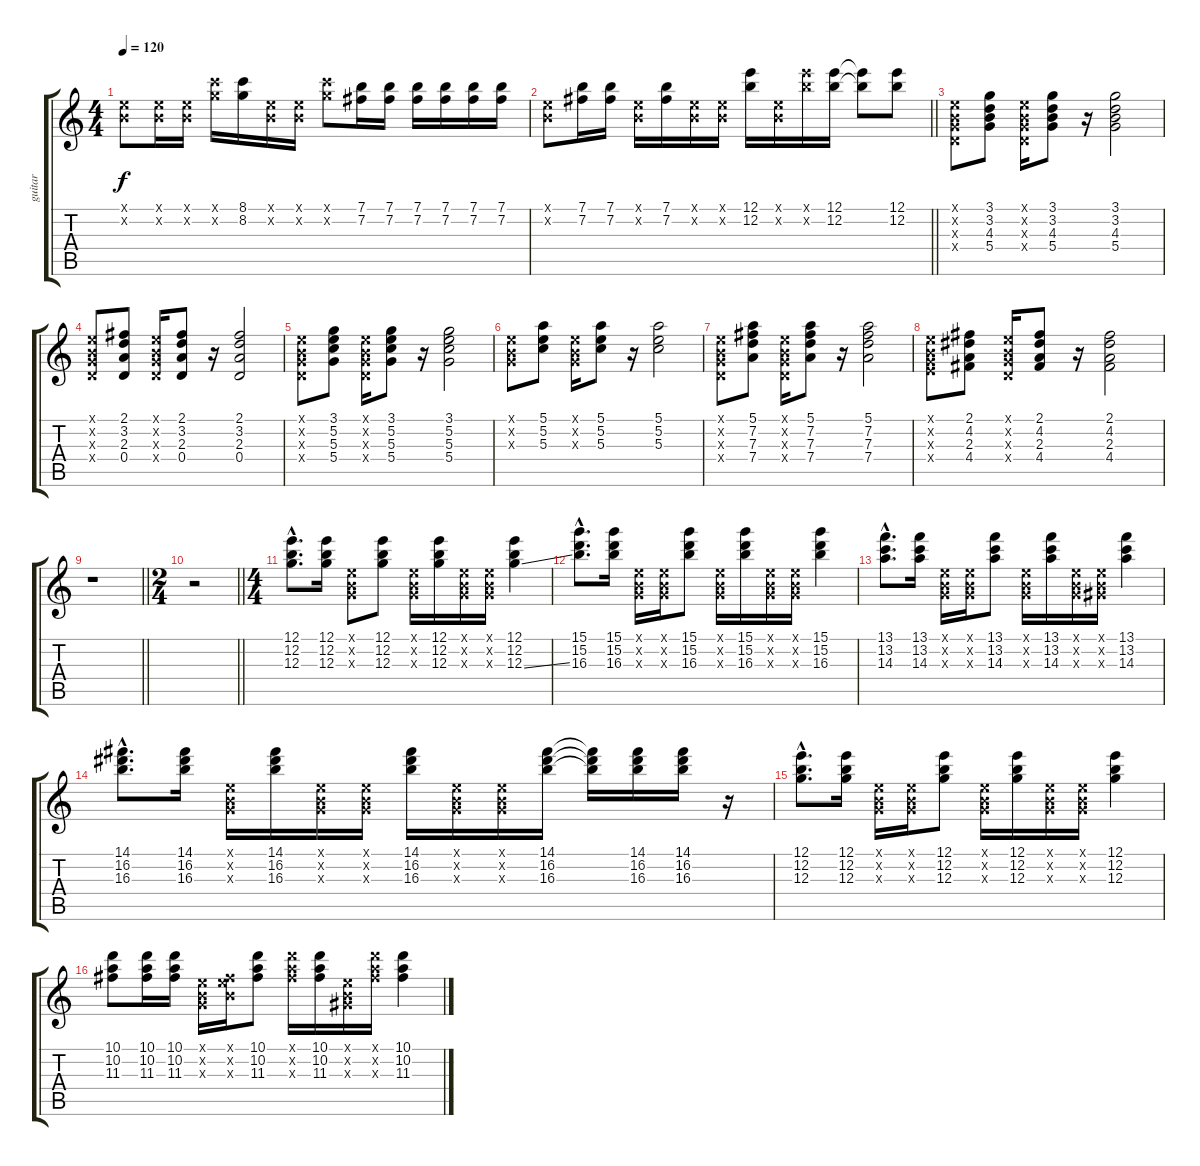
\track ("guitar" "guitar") {instrument acousticguitarnylon}
\staff {score tabs}
\tuning (E4 B3 G3 D3 A2 E2) {hide}
\ts (4 4)
\tempo 120
\clef g2
\ks c
(0.1{x} 0.2{x}).8{dy f} (0.1{x} 0.2{x}).16 (0.1{x} 0.2{x}).16 (8.1{x} 8.2{x}).16 (8.1 8.2).16 (0.1{x} 0.2{x}).16 (0.1{x} 0.2{x}).16 (8.1{x} 8.2{x}).8 (7.1 7.2).16 (7.1 7.2).16 (7.1 7.2).16 (7.1 7.2).16 (7.1 7.2).16 (7.1 7.2).16 |
\barLineRight lightlight
(0.1{x} 0.2{x}).8 (7.1 7.2).16 (7.1 7.2).16 (0.1{x} 0.2{x}).16 (7.1 7.2).16 (0.1{x} 0.2{x}).16 (0.1{x} 0.2{x}).16 (12.1 12.2).16 (0.1{x} 0.2{x}).16 (12.1{x} 12.2{x}).16 (12.1 12.2).16 (12.1{t} 12.2{t}).8 (12.1 12.2).8 |
(0.1{x} 0.2{x} 0.3{x} 0.4{x}).8 (3.1 3.2 4.3 5.4).8 (0.1{x} 0.2{x} 0.3{x} 0.4{x}).16 (3.1 3.2 4.3 5.4).8 r.16 (3.1 3.2 4.3 5.4).2 |
(0.1{x} 0.2{x} 0.3{x} 0.4{x}).8 (2.1 3.2 2.3 0.4).8 (0.1{x} 0.2{x} 0.3{x} 0.4{x}).16 (2.1 3.2 2.3 0.4).8 r.16 (2.1 3.2 2.3 0.4).2 |
(0.1{x} 0.2{x} 0.3{x} 0.4{x}).8 (3.1 5.2 5.3 5.4).8 (0.1{x} 0.2{x} 0.3{x} 0.4{x}).16 (3.1 5.2 5.3 5.4).8 r.16 (3.1 5.2 5.3 5.4).2 |
(0.1{x} 0.2{x} 0.3{x}).8 (5.1 5.2 5.3).8 (0.1{x} 0.2{x} 0.3{x}).16 (5.1 5.2 5.3).8 r.16 (5.1 5.2 5.3).2 |
(0.1{x} 0.2{x} 0.3{x} 0.4{x}).8 (5.1 7.2 7.3 7.4).8 (0.1{x} 0.2{x} 0.3{x} 0.4{x}).16 (5.1 7.2 7.3 7.4).8 r.16 (5.1 7.2 7.3 7.4).2 |
(0.1{x} 0.2{x} 0.3{x} 2.4{x}).8 (2.1 4.2 2.3 4.4).8 (0.1{x} 0.2{x} 0.3{x} 0.4{x}).16 (2.1 4.2 2.3 4.4).8 r.16 (2.1 4.2 2.3 4.4).2 |
\barLineRight lightlight
r.1 |
\ts (2 4)
\barLineRight lightlight
r.2 |
\ts (4 4)
(12.1{hac} 12.2{hac} 12.3{hac}).8{d} (12.1 12.2 12.3).16 (0.1{x} 0.2{x} 0.3{x}).8 (12.1 12.2 12.3).8 (0.1{x} 0.2{x} 0.3{x}).16 (12.1 12.2 12.3).16 (0.1{x} 0.2{x} 0.3{x}).16 (0.1{x} 0.2{x} 0.3{x}).16 (12.1 12.2 12.3{ss}).4 |
(15.1{hac} 15.2{hac} 16.3{hac}).8{d} (15.1 15.2 16.3).16 (0.1{x} 0.2{x} 0.3{x}).16 (0.1{x} 0.2{x} 0.3{x}).16 (15.1 15.2 16.3).8 (0.1{x} 0.2{x} 0.3{x}).16 (15.1 15.2 16.3).16 (0.1{x} 0.2{x} 0.3{x}).16 (0.1{x} 0.2{x} 0.3{x}).16 (15.1 15.2 16.3).4 |
(13.1{hac} 13.2{hac} 14.3{hac}).8{d} (13.1 13.2 14.3).16 (0.1{x} 0.2{x} 0.3{x}).16 (0.1{x} 0.2{x} 0.3{x}).16 (13.1 13.2 14.3).8 (0.1{x} 0.2{x} 0.3{x}).16 (13.1 13.2 14.3).16 (0.1{x} 0.2{x} 0.3{x}).16 (0.1{x} 0.2{x} 1.3{x}).16 (13.1 13.2 14.3).4 |
(14.1{hac} 16.2{hac} 16.3{hac}).8{d} (14.1 16.2 16.3).16 (0.1{x} 0.2{x} 0.3{x}).16 (14.1 16.2 16.3).16 (0.1{x} 0.2{x} 0.3{x}).16 (0.1{x} 0.2{x} 0.3{x}).16 (14.1 16.2 16.3).16 (0.1{x} 0.2{x} 0.3{x}).16 (0.1{x} 0.2{x} 0.3{x}).16 (14.1 16.2 16.3).16 (14.1{t} 16.2{t} 16.3{t}).16 (14.1 16.2 16.3).16 (14.1 16.2 16.3).16 r.16 |
(12.1{hac} 12.2{hac} 12.3{hac}).8{d} (12.1 12.2 12.3).16 (0.1{x} 0.2{x} 0.3{x}).16 (0.1{x} 0.2{x} 0.3{x}).16 (12.1 12.2 12.3).8 (0.1{x} 0.2{x} 0.3{x}).16 (12.1 12.2 12.3).16 (0.1{x} 0.2{x} 0.3{x}).16 (0.1{x} 0.2{x} 0.3{x}).16 (12.1 12.2 12.3).4 |
(10.1 10.2 11.3).8 (10.1 10.2 11.3).16 (10.1 10.2 11.3).16 (0.1{x} 0.2{x} 0.3{x}).16 (0.1{x} 0.2{x} 11.3{x}).16 (10.1 10.2 11.3).8 (10.1{x} 10.2{x} 11.3{x}).16 (10.1 10.2 11.3).16 (0.1{x} 0.2{x} 1.3{x}).16 (10.1{x} 10.2{x} 11.3{x}).16 (10.1 10.2 11.3).4
